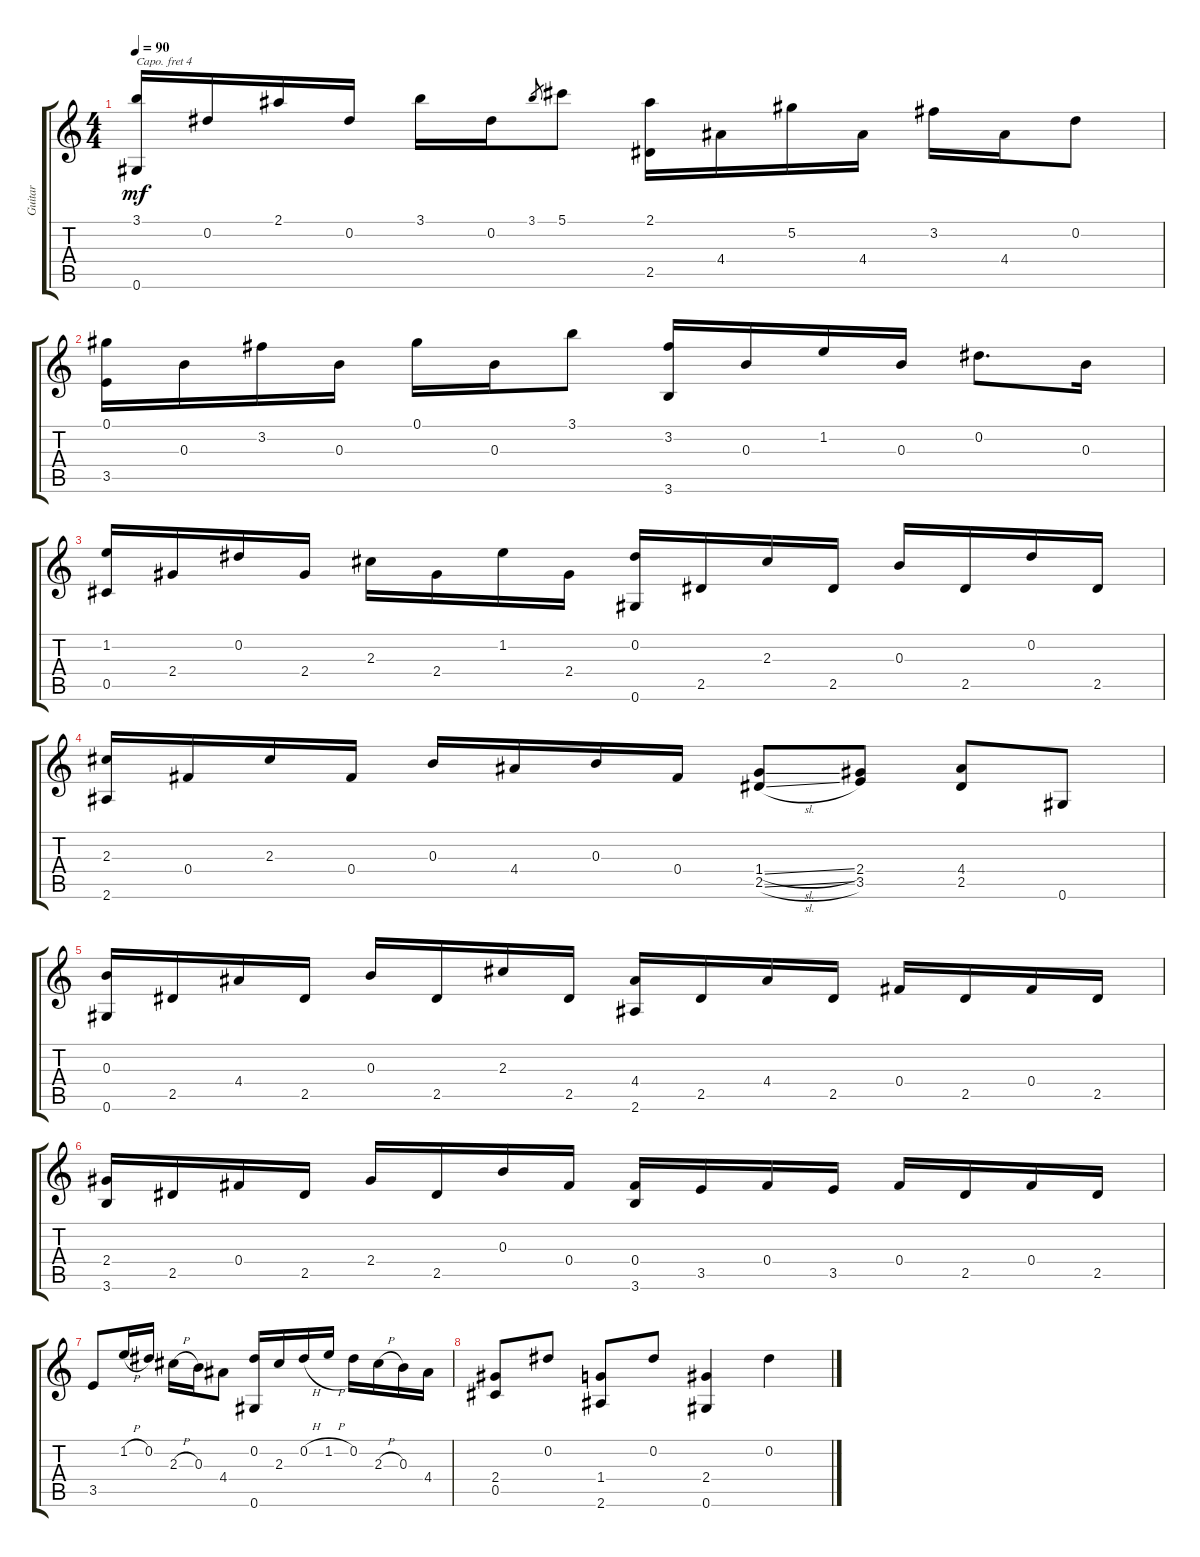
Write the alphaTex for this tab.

\track ("Guitar" "Guitar") {instrument acousticguitarsteel}
\staff {score tabs}
\capo 4
\tuning (E4 B3 G3 D3 A2 E2) {hide}
\ts (4 4)
\tempo 90
\clef g2
\ks c
(3.1 0.6).16{dy mf} 0.2.16 2.1.16 0.2.16 3.1.16 0.2.16 3.1.8{gr} 5.1.8 (2.1 2.5).16 4.4.16 5.2.16 4.4.16 3.2.16 4.4.16 0.2.8 |
(0.1 3.5).16 0.3.16 3.2.16 0.3.16 0.1.16 0.3.16 3.1.8 (3.2 3.6).16 0.3.16 1.2.16 0.3.16 0.2.8{d} 0.3.16 |
(1.2 0.5).16 2.4.16 0.2.16 2.4.16 2.3.16 2.4.16 1.2.16 2.4.16 (0.2 0.6).16 2.5.16 2.3.16 2.5.16 0.3.16 2.5.16 0.2.16 2.5.16 |
(2.3 2.6).16 0.4.16 2.3.16 0.4.16 0.3.16 4.4.16 0.3.16 0.4.16 (1.4{sl} 2.5{sl}).8 (2.4 3.5).8 (4.4 2.5).8 0.6.8 |
(0.3 0.6).16 2.5.16 4.4.16 2.5.16 0.3.16 2.5.16 2.3.16 2.5.16 (4.4 2.6).16 2.5.16 4.4.16 2.5.16 0.4.16 2.5.16 0.4.16 2.5.16 |
(2.4 3.6).16 2.5.16 0.4.16 2.5.16 2.4.16 2.5.16 0.3.16 0.4.16 (0.4 3.6).16 3.5.16 0.4.16 3.5.16 0.4.16 2.5.16 0.4.16 2.5.16 |
3.5.8 1.2{h}.16 0.2.16 2.3{h}.16 0.3.16 4.4.8 (0.2 0.6).16 2.3.16 0.2{h}.16 1.2{h}.16 0.2.16 2.3{h}.16 0.3.16 4.4.16 |
(2.4 0.5).8 0.2.8 (1.4 2.6).8 0.2.8 (2.4 0.6).4 0.2.4
